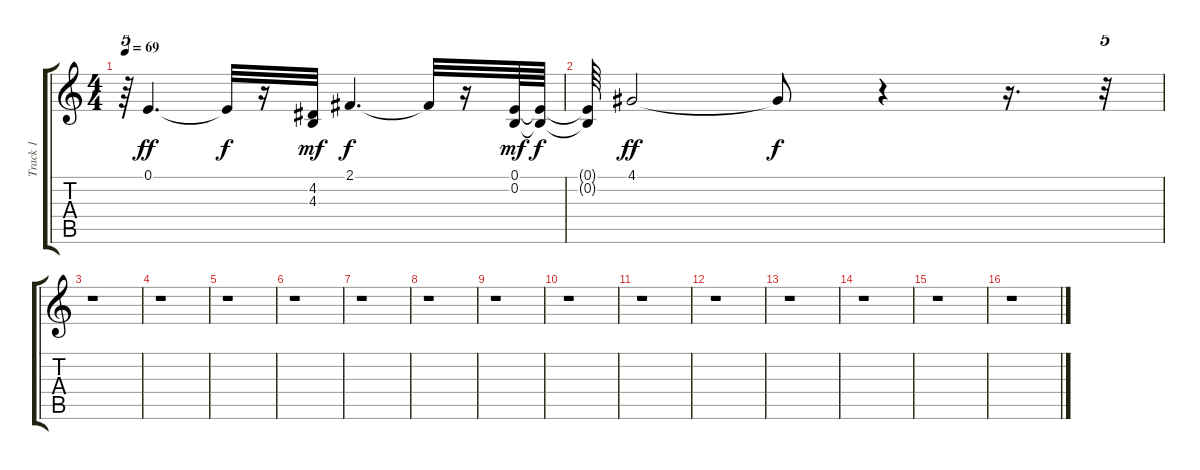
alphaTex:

\track ("Track 1" "Track 1") {instrument brightacousticpiano}
\staff {score tabs}
\tuning (E4 B3 G3 D3 A2 E2) {hide}
\ts (4 4)
\tempo 69
\clef g2
\ks c
r.64{tu (5 4) dy f} 0.1.4{d dy ff} 0.1{t}.32{dy f} r.16 (4.2 4.3).32{dy mf} 2.1.4{d dy f} 2.1{t}.32 r.16 (0.1 0.2).64{dy mf} (0.1{t} 0.2{t}).64{dy f} |
(0.1{t} 0.2{t}).64 4.1.2{dy ff} 4.1{t}.8{dy f} r.4 r.16{d} r.32{tu (5 4)} |
r.1 |
r.1 |
r.1 |
r.1 |
r.1 |
r.1 |
r.1 |
r.1 |
r.1 |
r.1 |
r.1 |
r.1 |
r.1 |
r.1
